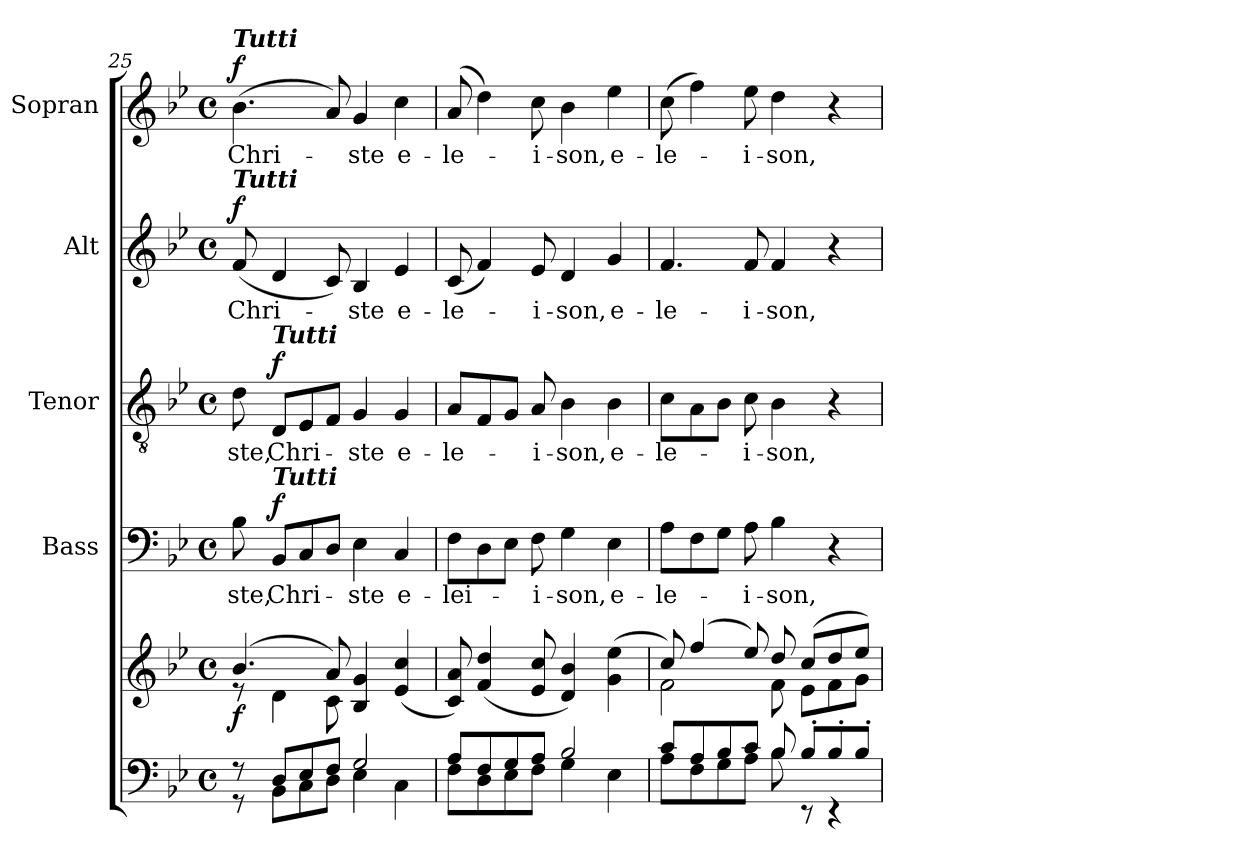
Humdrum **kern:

**kern	**kern	**dynam	**kern	**text	**dynam	**kern	**text	**dynam	**kern	**text	**dynam	**kern	**text	**dynam
*part5	*part5	*part5	*part4	*part4	*part4	*part3	*part3	*part3	*part2	*part2	*part2	*part1	*part1	*part1
*staff6	*staff5	*staff5/6	*staff4	*staff4	*staff4	*staff3	*staff3	*staff3	*staff2	*staff2	*staff2	*staff1	*staff1	*staff1
*	*	*	*I"Bass	*	*	*I"Tenor	*	*	*I"Alt	*	*	*I"Sopran	*	*
*	*	*	*I'B.	*	*	*I'T.	*	*	*I'A.	*	*	*I'S.	*	*
*clefF4	*clefG2	*	*clefF4	*	*	*clefGv2	*	*	*clefG2	*	*	*clefG2	*	*
*k[b-e-]	*k[b-e-]	*	*k[b-e-]	*	*	*k[b-e-]	*	*	*k[b-e-]	*	*	*k[b-e-]	*	*
*B-:	*B-:	*	*B-:	*	*	*B-:	*	*	*B-:	*	*	*B-:	*	*
*M4/4	*M4/4	*	*M4/4	*	*	*M4/4	*	*	*M4/4	*	*	*M4/4	*	*
*met(c)	*met(c)	*	*met(c)	*	*	*met(c)	*	*	*met(c)	*	*	*met(c)	*	*
=25	=25	=25	=25	=25	=25	=25	=25	=25	=25	=25	=25	=25	=25	=25
*^	*^	*	*	*	*	*	*	*	*	*	*	*	*	*
!	!	!	!	!	!	!	!	!	!	!	!	!	!	!LO:TX:a:Bi:t=Tutti	!	!
!	!	!	!	!	!	!	!	!	!	!	!LO:TX:a:Bi:t=Tutti	!	!	!	!	!
!	!	!	!	!LO:DY:b	!	!LO:LY:b	!	!	!LO:LY:b	!	!	!LO:LY:b	!LO:DY:a	!	!LO:LY:b	!LO:DY:a
8r	8r	(4.b-/	8rd	f	8B-\	-ste,	.	8d\	-ste,	.	(<8f/	Chri-	f	(>4.b-\	Chri-	f
!	!	!	!	!	!	!	!	!LO:TX:a:Bi:t=Tutti	!	!	!	!	!	!	!	!
!	!	!	!	!	!LO:TX:a:Bi:t=Tutti	!	!	!	!	!	!	!	!	!	!	!
!	!	!	!	!	!	!LO:LY:b	!LO:DY:a	!	!LO:LY:b	!LO:DY:a	!	!	!	!	!	!
8D/L	8BB-\L	.	4d\	.	8BB-/L	Chri-	f	8D/L	Chri-	f	4d/	.	.	.	.	.
8E-/	8C\	.	.	.	8C/	.	.	8E-/	.	.	.	.	.	.	.	.
8F/J	8D\J	8a/)	8c\	.	8D/J	.	.	8F/J	.	.	8c/)	.	.	8a/)	.	.
!	!	!	!	!	!	!LO:LY:b	!	!	!LO:LY:b	!	!	!LO:LY:b	!	!	!LO:LY:b	!
2G/	4E-\	4B-/ 4g/	2ryy	.	4E-\	-ste	.	4G/	-ste	.	4B-/	-ste	.	4g/	-ste	.
!	!	!	!	!	!	!LO:LY:b	!	!	!LO:LY:b	!	!	!LO:LY:b	!	!	!LO:LY:b	!
.	4C\	(<4e-/ 4cc/	.	.	4C/	e-	.	4G/	e-	.	4e-/	e-	.	4cc\	e-	.
*	*	*v	*v	*	*	*	*	*	*	*	*	*	*	*	*	*
=26	=26	=26	=26	=26	=26	=26	=26	=26	=26	=26	=26	=26	=26	=26	=26
!	!	!	!	!	!LO:LY:b	!	!	!LO:LY:b	!	!	!LO:LY:b	!	!	!LO:LY:b	!
8A/L	8F\L	8c/ 8a/)	.	8F\L	-lei-	.	8A/L	-le-	.	(<8c/	-le-	.	(8a/	-le-	.
8F/	8D\	(<4f/ 4dd/	.	8D\	.	.	8F/	.	.	4f/)	.	.	4dd\)	.	.
8G/	8E-\	.	.	8E-\J	.	.	8G/J	.	.	.	.	.	.	.	.
!	!	!	!	!	!LO:LY:b	!	!	!LO:LY:b	!	!	!LO:LY:b	!	!	!LO:LY:b	!
8A/J	8F\J	8e-/ 8cc/	.	8F\	-i-	.	8A/	-i-	.	8e-/	-i-	.	8cc\	-i-	.
!	!	!	!	!	!LO:LY:b	!	!	!LO:LY:b	!	!	!LO:LY:b	!	!	!LO:LY:b	!
2B-/	4G\	4d/ 4b-/)	.	4G\	-son,	.	4B-\	-son,	.	4d/	-son,	.	4b-\	-son,	.
!	!	!	!	!	!LO:LY:b	!	!	!LO:LY:b	!	!	!LO:LY:b	!	!	!LO:LY:b	!
.	4E-\	(>4g\ 4ee-\	.	4E-\	e-	.	4B-\	e-	.	4g/	e-	.	4ee-\	e-	.
=27	=27	=27	=27	=27	=27	=27	=27	=27	=27	=27	=27	=27	=27	=27	=27
*	*	*^	*	*	*	*	*	*	*	*	*	*	*	*	*
!	!	!	!	!	!	!LO:LY:b	!	!	!LO:LY:b	!	!	!LO:LY:b	!	!	!LO:LY:b	!
8c/L	8A\L	8cc/)	2f\	.	8A\L	-le-	.	8c\L	-le-	.	4.f/	-le-	.	(>8cc\	-le-	.
8A/	8F\	(<4ff/	.	.	8F\	.	.	8A\	.	.	.	.	.	4ff\)	.	.
8B-/	8G\	.	.	.	8G\J	.	.	8B-\J	.	.	.	.	.	.	.	.
!	!	!	!	!	!	!LO:LY:b	!	!	!LO:LY:b	!	!	!LO:LY:b	!	!	!LO:LY:b	!
8c/J	8A\J	8ee-/)	.	.	8A\	-i-	.	8c\	-i-	.	8f/	-i-	.	8ee-\	-i-	.
!	!	!	!	!	!	!LO:LY:b	!	!	!LO:LY:b	!	!	!LO:LY:b	!	!	!LO:LY:b	!
8B-/	8B-\	8dd/	8f\	.	4B-\	-son,	.	4B-\	-son,	.	4f/	-son,	.	4dd\	-son,	.
8B-'<!/L	8rEE	(>8cc!/L	8e-!\L	.	.	.	.	.	.	.	.	.	.	.	.	.
8B-'<!/	4rEE	8dd!/	8f\	.	4r	.	.	4r	.	.	4r	.	.	4r	.	.
8B-'<!/J	.	8ee-!/J)	8g\J	.	.	.	.	.	.	.	.	.	.	.	.	.
*v	*v	*	*	*	*	*	*	*	*	*	*	*	*	*	*	*
*	*v	*v	*	*	*	*	*	*	*	*	*	*	*	*	*
=	=	=	=	=	=	=	=	=	=	=	=	=	=	=
*-	*-	*-	*-	*-	*-	*-	*-	*-	*-	*-	*-	*-	*-	*-
